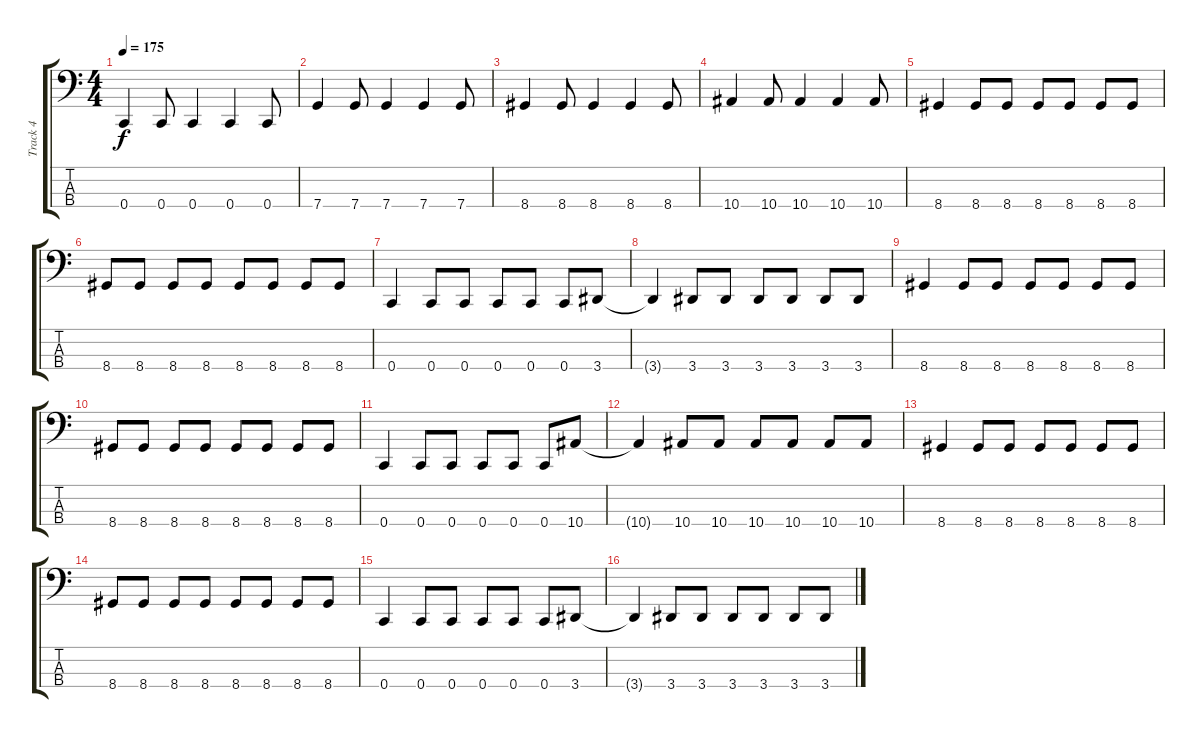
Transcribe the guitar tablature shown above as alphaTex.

\track ("Track 4" "Track 4") {instrument electricbasspick}
\staff {score tabs}
\tuning (F2 C2 G1 C1) {hide}
\ts (4 4)
\tempo 175
\clef f4
\ks c
0.4.4{dy f} 0.4.8 0.4.4 0.4.4 0.4.8 |
7.4.4 7.4.8 7.4.4 7.4.4 7.4.8 |
8.4.4 8.4.8 8.4.4 8.4.4 8.4.8 |
10.4.4 10.4.8 10.4.4 10.4.4 10.4.8 |
8.4.4 8.4.8 8.4.8 8.4.8 8.4.8 8.4.8 8.4.8 |
8.4.8 8.4.8 8.4.8 8.4.8 8.4.8 8.4.8 8.4.8 8.4.8 |
0.4.4 0.4.8 0.4.8 0.4.8 0.4.8 0.4.8 3.4.8 |
3.4{t}.4 3.4.8 3.4.8 3.4.8 3.4.8 3.4.8 3.4.8 |
8.4.4 8.4.8 8.4.8 8.4.8 8.4.8 8.4.8 8.4.8 |
8.4.8 8.4.8 8.4.8 8.4.8 8.4.8 8.4.8 8.4.8 8.4.8 |
0.4.4 0.4.8 0.4.8 0.4.8 0.4.8 0.4.8 10.4.8 |
10.4{t}.4 10.4.8 10.4.8 10.4.8 10.4.8 10.4.8 10.4.8 |
8.4.4 8.4.8 8.4.8 8.4.8 8.4.8 8.4.8 8.4.8 |
8.4.8 8.4.8 8.4.8 8.4.8 8.4.8 8.4.8 8.4.8 8.4.8 |
0.4.4 0.4.8 0.4.8 0.4.8 0.4.8 0.4.8 3.4.8 |
3.4{t}.4 3.4.8 3.4.8 3.4.8 3.4.8 3.4.8 3.4.8
